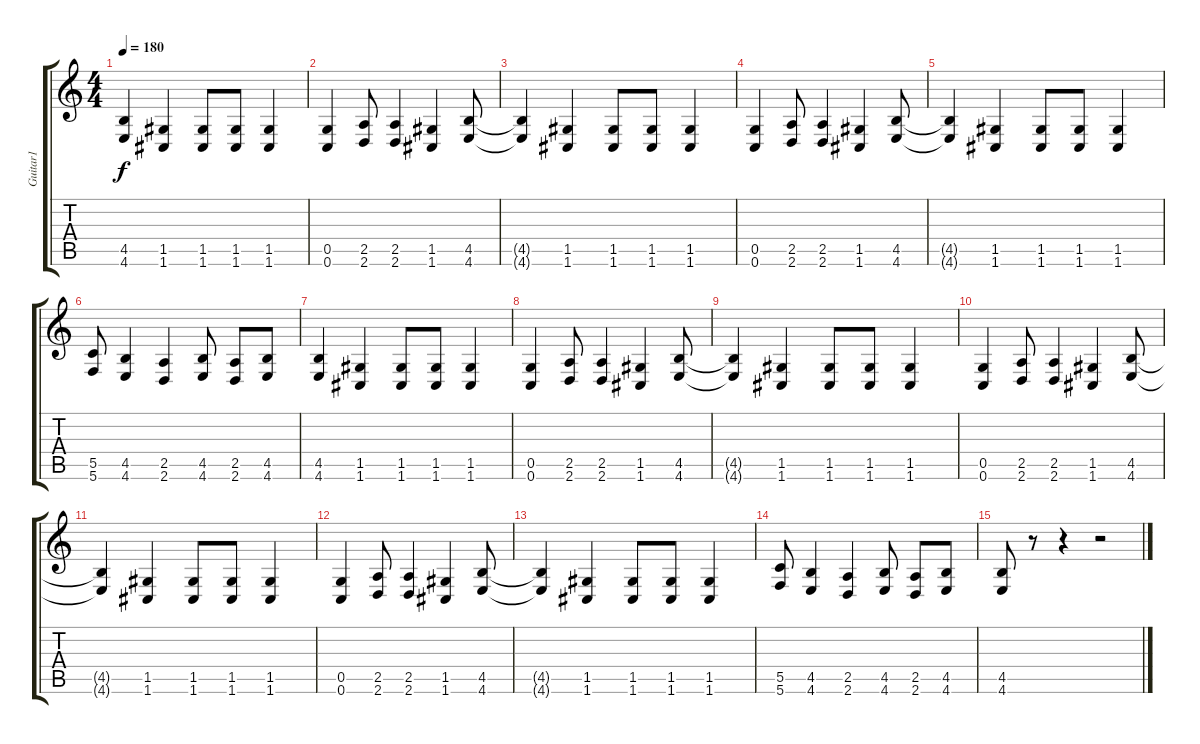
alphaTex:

\track ("Guitar1" "Guitar1") {instrument distortionguitar}
\staff {score tabs}
\tuning (D4 A3 F3 C3 G2 C2) {hide}
\ts (4 4)
\tempo 180
\clef g2
\ks c
(4.5{t} 4.6{t}).4{dy f} (1.5 1.6).4 (1.5 1.6).8 (1.5 1.6).8 (1.5 1.6).4 |
(0.5 0.6).4 (2.5 2.6).8 (2.5 2.6).4 (1.5 1.6).4 (4.5 4.6).8 |
(4.5{t} 4.6{t}).4 (1.5 1.6).4 (1.5 1.6).8 (1.5 1.6).8 (1.5 1.6).4 |
(0.5 0.6).4 (2.5 2.6).8 (2.5 2.6).4 (1.5 1.6).4 (4.5 4.6).8 |
(4.5{t} 4.6{t}).4 (1.5 1.6).4 (1.5 1.6).8 (1.5 1.6).8 (1.5 1.6).4 |
(5.5 5.6).8 (4.5 4.6).4 (2.5 2.6).4 (4.5 4.6).8 (2.5 2.6).8 (4.5 4.6).8 |
(4.5 4.6).4 (1.5 1.6).4 (1.5 1.6).8 (1.5 1.6).8 (1.5 1.6).4 |
(0.5 0.6).4 (2.5 2.6).8 (2.5 2.6).4 (1.5 1.6).4 (4.5 4.6).8 |
(4.5{t} 4.6{t}).4 (1.5 1.6).4 (1.5 1.6).8 (1.5 1.6).8 (1.5 1.6).4 |
(0.5 0.6).4 (2.5 2.6).8 (2.5 2.6).4 (1.5 1.6).4 (4.5 4.6).8 |
(4.5{t} 4.6{t}).4 (1.5 1.6).4 (1.5 1.6).8 (1.5 1.6).8 (1.5 1.6).4 |
(0.5 0.6).4 (2.5 2.6).8 (2.5 2.6).4 (1.5 1.6).4 (4.5 4.6).8 |
(4.5{t} 4.6{t}).4 (1.5 1.6).4 (1.5 1.6).8 (1.5 1.6).8 (1.5 1.6).4 |
(5.5 5.6).8 (4.5 4.6).4 (2.5 2.6).4 (4.5 4.6).8 (2.5 2.6).8 (4.5 4.6).8 |
(4.5 4.6).8 r.8 r.4 r.2
